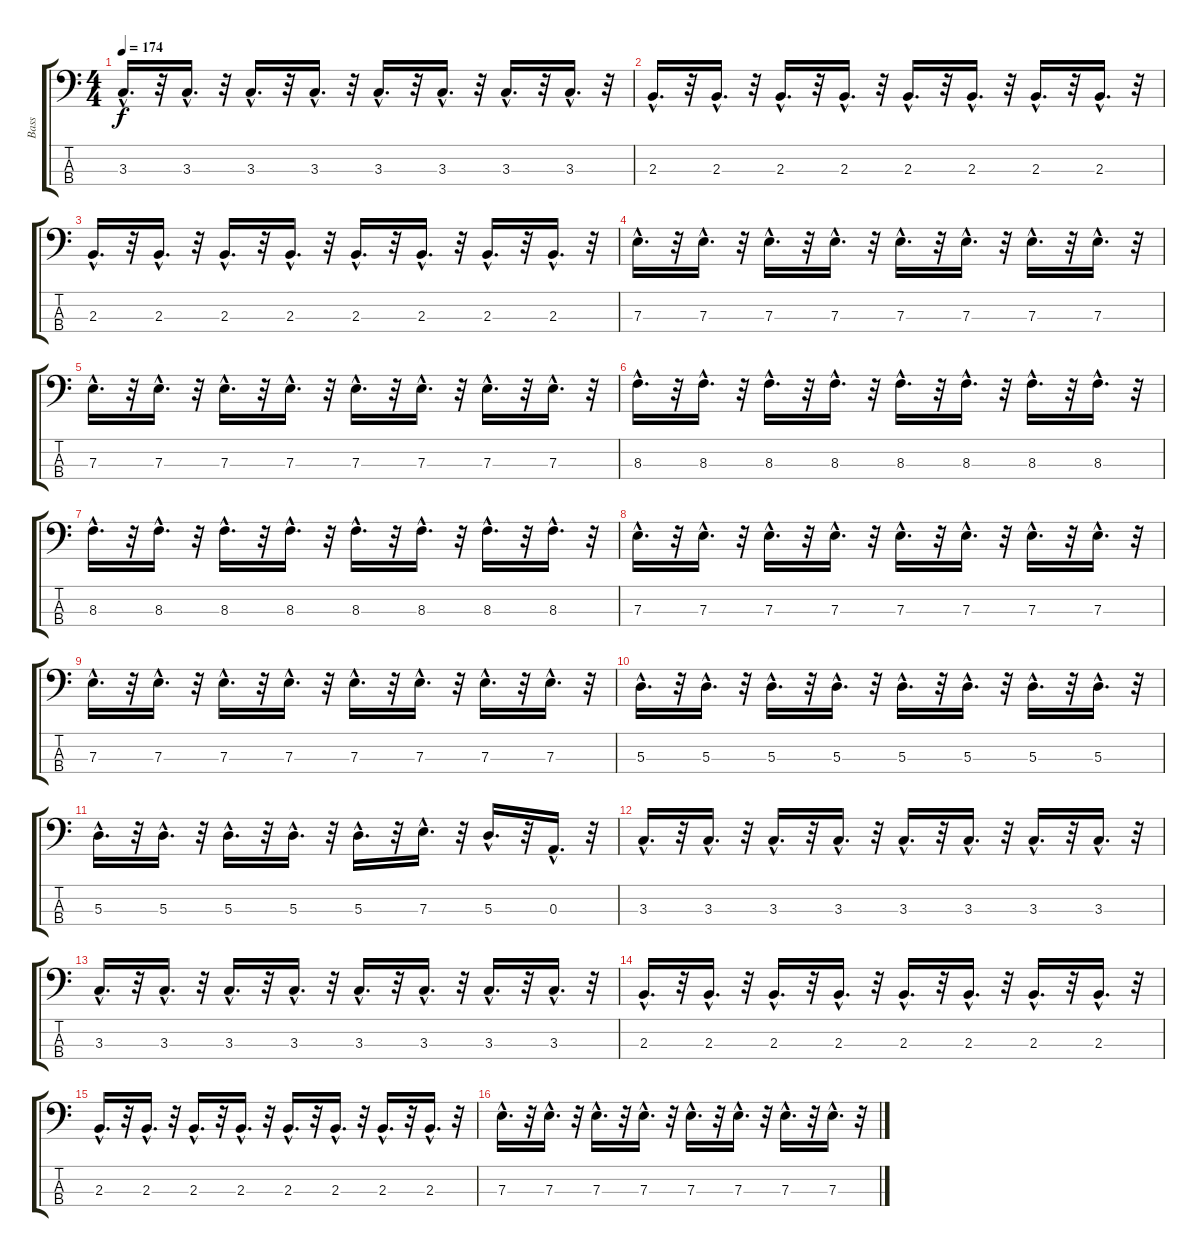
\track ("Bass" "Bass") {instrument electricbassfinger}
\staff {score tabs}
\tuning (G2 D2 A1 E1) {hide}
\ts (4 4)
\tempo 174
\clef f4
\ks c
3.3{hac}.16{d dy f} r.32 3.3{hac}.16{d} r.32 3.3{hac}.16{d} r.32 3.3{hac}.16{d} r.32 3.3{hac}.16{d} r.32 3.3{hac}.16{d} r.32 3.3{hac}.16{d} r.32 3.3{hac}.16{d} r.32 |
2.3{hac}.16{d} r.32 2.3{hac}.16{d} r.32 2.3{hac}.16{d} r.32 2.3{hac}.16{d} r.32 2.3{hac}.16{d} r.32 2.3{hac}.16{d} r.32 2.3{hac}.16{d} r.32 2.3{hac}.16{d} r.32 |
2.3{hac}.16{d} r.32 2.3{hac}.16{d} r.32 2.3{hac}.16{d} r.32 2.3{hac}.16{d} r.32 2.3{hac}.16{d} r.32 2.3{hac}.16{d} r.32 2.3{hac}.16{d} r.32 2.3{hac}.16{d} r.32 |
7.3{hac}.16{d} r.32 7.3{hac}.16{d} r.32 7.3{hac}.16{d} r.32 7.3{hac}.16{d} r.32 7.3{hac}.16{d} r.32 7.3{hac}.16{d} r.32 7.3{hac}.16{d} r.32 7.3{hac}.16{d} r.32 |
7.3{hac}.16{d} r.32 7.3{hac}.16{d} r.32 7.3{hac}.16{d} r.32 7.3{hac}.16{d} r.32 7.3{hac}.16{d} r.32 7.3{hac}.16{d} r.32 7.3{hac}.16{d} r.32 7.3{hac}.16{d} r.32 |
8.3{hac}.16{d} r.32 8.3{hac}.16{d} r.32 8.3{hac}.16{d} r.32 8.3{hac}.16{d} r.32 8.3{hac}.16{d} r.32 8.3{hac}.16{d} r.32 8.3{hac}.16{d} r.32 8.3{hac}.16{d} r.32 |
8.3{hac}.16{d} r.32 8.3{hac}.16{d} r.32 8.3{hac}.16{d} r.32 8.3{hac}.16{d} r.32 8.3{hac}.16{d} r.32 8.3{hac}.16{d} r.32 8.3{hac}.16{d} r.32 8.3{hac}.16{d} r.32 |
7.3{hac}.16{d} r.32 7.3{hac}.16{d} r.32 7.3{hac}.16{d} r.32 7.3{hac}.16{d} r.32 7.3{hac}.16{d} r.32 7.3{hac}.16{d} r.32 7.3{hac}.16{d} r.32 7.3{hac}.16{d} r.32 |
7.3{hac}.16{d} r.32 7.3{hac}.16{d} r.32 7.3{hac}.16{d} r.32 7.3{hac}.16{d} r.32 7.3{hac}.16{d} r.32 7.3{hac}.16{d} r.32 7.3{hac}.16{d} r.32 7.3{hac}.16{d} r.32 |
5.3{hac}.16{d} r.32 5.3{hac}.16{d} r.32 5.3{hac}.16{d} r.32 5.3{hac}.16{d} r.32 5.3{hac}.16{d} r.32 5.3{hac}.16{d} r.32 5.3{hac}.16{d} r.32 5.3{hac}.16{d} r.32 |
5.3{hac}.16{d} r.32 5.3{hac}.16{d} r.32 5.3{hac}.16{d} r.32 5.3{hac}.16{d} r.32 5.3{hac}.16{d} r.32 7.3{hac}.16{d} r.32 5.3{hac}.16{d} r.32 0.3{hac}.16{d} r.32 |
3.3{hac}.16{d} r.32 3.3{hac}.16{d} r.32 3.3{hac}.16{d} r.32 3.3{hac}.16{d} r.32 3.3{hac}.16{d} r.32 3.3{hac}.16{d} r.32 3.3{hac}.16{d} r.32 3.3{hac}.16{d} r.32 |
3.3{hac}.16{d} r.32 3.3{hac}.16{d} r.32 3.3{hac}.16{d} r.32 3.3{hac}.16{d} r.32 3.3{hac}.16{d} r.32 3.3{hac}.16{d} r.32 3.3{hac}.16{d} r.32 3.3{hac}.16{d} r.32 |
2.3{hac}.16{d} r.32 2.3{hac}.16{d} r.32 2.3{hac}.16{d} r.32 2.3{hac}.16{d} r.32 2.3{hac}.16{d} r.32 2.3{hac}.16{d} r.32 2.3{hac}.16{d} r.32 2.3{hac}.16{d} r.32 |
2.3{hac}.16{d} r.32 2.3{hac}.16{d} r.32 2.3{hac}.16{d} r.32 2.3{hac}.16{d} r.32 2.3{hac}.16{d} r.32 2.3{hac}.16{d} r.32 2.3{hac}.16{d} r.32 2.3{hac}.16{d} r.32 |
7.3{hac}.16{d} r.32 7.3{hac}.16{d} r.32 7.3{hac}.16{d} r.32 7.3{hac}.16{d} r.32 7.3{hac}.16{d} r.32 7.3{hac}.16{d} r.32 7.3{hac}.16{d} r.32 7.3{hac}.16{d} r.32
